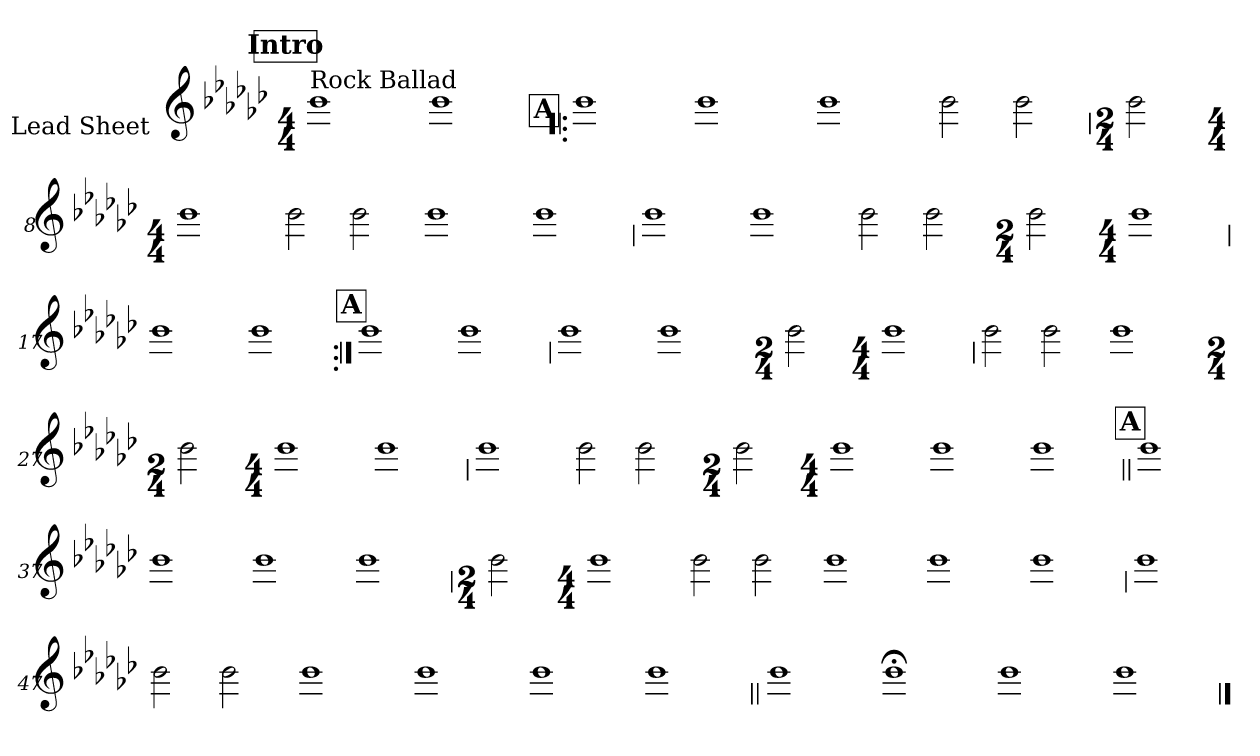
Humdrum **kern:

**kern
*part1
*staff1
*I"Lead Sheet
*stria0
*clefG2
*k[b-e-a-d-g-c-]
*e-:
*M4/4
*MM103
!!LO:REH:place=s1:a:t=Intro
=1||
!LO:TX:a:t=Rock Ballad
1b-
=2-
1b-
!!LO:LB:g=z
!!LO:REH:place=s1:a:t=A
=3!|:
1b-
=4-
1b-
=5-
1b-
=6-
2b-
2b-
!!LO:LB:g=z
=7
*M2/4
2b-
=8-
*M4/4
1b-
=9-
2b-
2b-
=10-
1b-
=11-
1b-
!!LO:LB:g=z
=12
1b-
=13-
1b-
=14-
2b-
2b-
=15-
*M2/4
2b-
=16-
*M4/4
1b-
!!LO:LB:g=z
=17
1b-
=18-
1b-
!!LO:REH:place=s1:a:t=A
=19:|!
1b-
=20-
1b-
!!LO:LB:g=z
=21
1b-
=22-
1b-
=23-
*M2/4
2b-
=24-
*M4/4
1b-
!!LO:LB:g=z
=25
2b-
2b-
=26-
1b-
=27-
*M2/4
2b-
=28-
*M4/4
1b-
=29-
1b-
!!LO:LB:g=z
=30
1b-
=31-
2b-
2b-
=32-
*M2/4
2b-
=33-
*M4/4
1b-
=34-
1b-
=35-
1b-
!!LO:LB:g=z
!!LO:REH:place=s1:a:t=A
=36||
1b-
=37-
1b-
=38-
1b-
=39-
1b-
!!LO:LB:g=z
=40
*M2/4
2b-
=41-
*M4/4
1b-
=42-
2b-
2b-
=43-
1b-
=44-
1b-
=45-
1b-
!!LO:LB:g=z
=46
1b-
=47-
2b-
2b-
=48-
1b-
=49-
1b-
=50-
1b-
=51-
1b-
!!LO:LB:g=z
=52||
1b-
=53-
1b-;
=54-
1b-
=55-
1b-
==
*-
